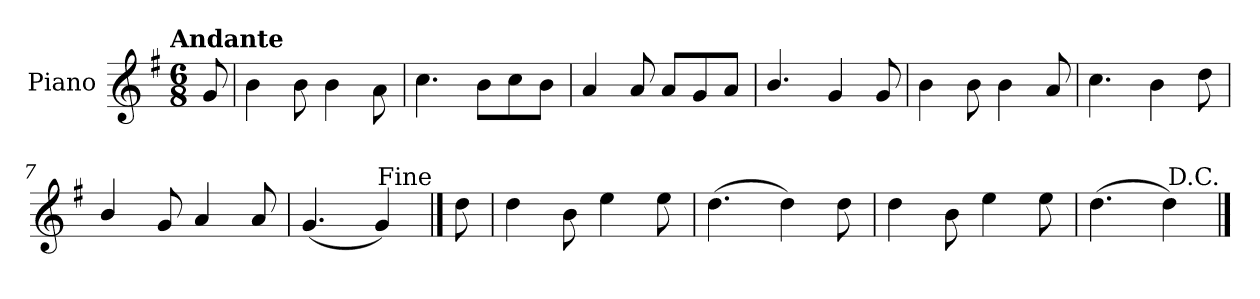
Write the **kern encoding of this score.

**kern
*part1
*staff1
*I"Piano
*I'Pno.
*clefG2
*k[f#]
!!LO:TX:omd:t=Andante
*M6/8
*MM92
=
8g/
=1
4b\
8b\
4b\
8a\
=2
4.cc\
8b\L
8cc\
8b\J
=3
4a/
8a/
8a/L
8g/
8a/J
!!LO:LB:g=z
=4
4.b/
4g/
8g/
=5
4b\
8b\
4b\
8a/
=6
4.cc\
4b\
8dd\
=7
4b/
8g/
4a/
8a/
=8
(<4.g/
4g/)
!LO:TX:a:rj:t=Fine
==9
8dd\
!!LO:LB:g=z
=10
4dd\
8b\
4ee\
8ee\
=11
(>4.dd\
4dd\)
8dd\
=12
4dd\
8b\
4ee\
8ee\
=13
(>4.dd\
4dd\)
!LO:TX:a:rj:t=D.C.
==
*-
